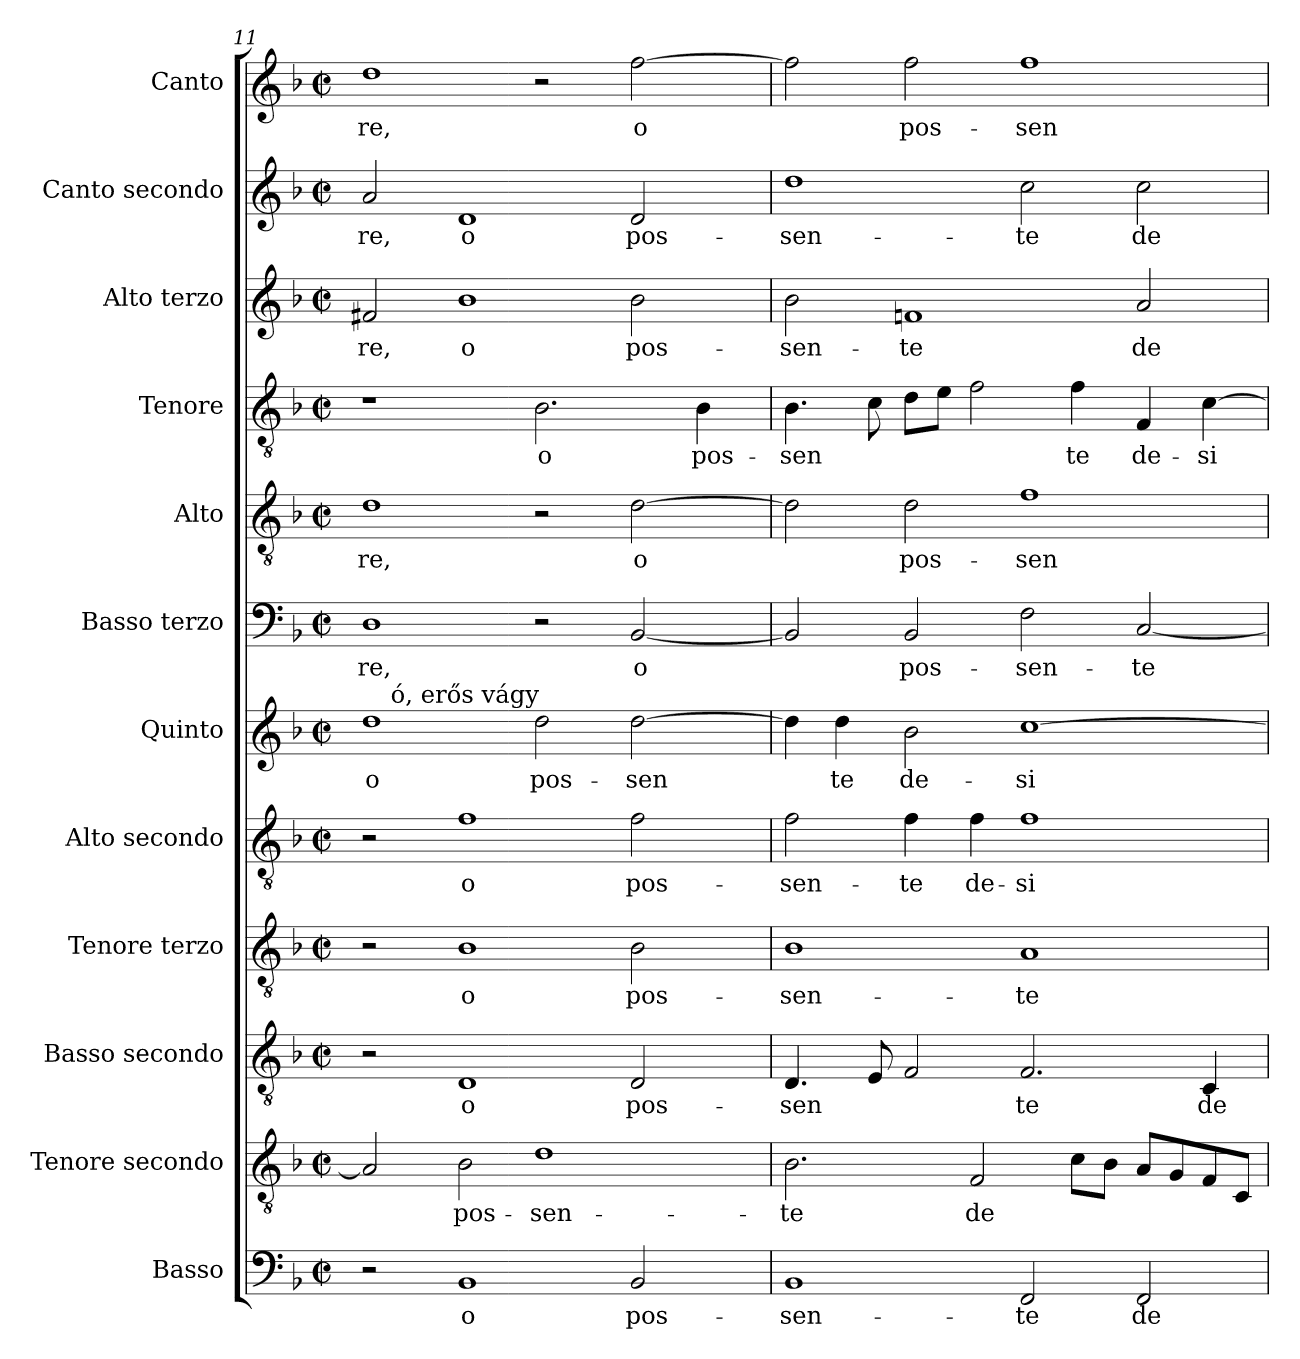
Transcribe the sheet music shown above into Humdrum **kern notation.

**kern	**text	**kern	**text	**kern	**text	**kern	**text	**kern	**text	**kern	**text	**kern	**text	**kern	**text	**kern	**text	**kern	**text	**kern	**text	**kern	**text
*part12	*part12	*part11	*part11	*part10	*part10	*part9	*part9	*part8	*part8	*part7	*part7	*part6	*part6	*part5	*part5	*part4	*part4	*part3	*part3	*part2	*part2	*part1	*part1
*staff12	*staff12	*staff11	*staff11	*staff10	*staff10	*staff9	*staff9	*staff8	*staff8	*staff7	*staff7	*staff6	*staff6	*staff5	*staff5	*staff4	*staff4	*staff3	*staff3	*staff2	*staff2	*staff1	*staff1
*I"Basso	*	*I"Tenore secondo	*	*I"Basso secondo	*	*I"Tenore terzo	*	*I"Alto secondo	*	*I"Quinto	*	*I"Basso terzo	*	*I"Alto	*	*I"Tenore	*	*I"Alto terzo	*	*I"Canto secondo	*	*I"Canto	*
*	*	*	*	*	*	*	*	*	*	*I'Q	*	*	*	*	*	*	*	*	*	*	*	*	*
*clefF4	*	*clefGv2	*	*clefGv2	*	*clefGv2	*	*clefGv2	*	*clefG2	*	*clefF4	*	*clefGv2	*	*clefGv2	*	*clefG2	*	*clefG2	*	*clefG2	*
*k[b-]	*	*k[b-]	*	*k[b-]	*	*k[b-]	*	*k[b-]	*	*k[b-]	*	*k[b-]	*	*k[b-]	*	*k[b-]	*	*k[b-]	*	*k[b-]	*	*k[b-]	*
*F:	*	*F:	*	*F:	*	*F:	*	*F:	*	*F:	*	*F:	*	*F:	*	*F:	*	*F:	*	*F:	*	*F:	*
*M2/2	*	*M2/2	*	*M2/2	*	*M2/2	*	*M2/2	*	*M2/2	*	*M2/2	*	*M2/2	*	*M2/2	*	*M2/2	*	*M2/2	*	*M2/2	*
*met(c|)	*	*met(c|)	*	*met(c|)	*	*met(c|)	*	*met(c|)	*	*met(c|)	*	*met(c|)	*	*met(c|)	*	*met(c|)	*	*met(c|)	*	*met(c|)	*	*met(c|)	*
=11	=11	=11	=11	=11	=11	=11	=11	=11	=11	=11	=11	=11	=11	=11	=11	=11	=11	=11	=11	=11	=11	=11	=11
!	!	!	!LO:LY:b:cj	!	!	!	!	!	!	!	!LO:LY:b:cj	!	!LO:LY:b:rj	!	!LO:LY:b:rj	!	!	!	!LO:LY:b:rj	!	!LO:LY:b:rj	!	!LO:LY:b:cj
*	*	*	*	*	*	*	*	*	*	*^	*	*	*	*	*	*	*	*	*	*	*	*	*
2r	.	2A/]	.	2r	.	2r	.	2r	.	1dd	16.ryy	o	1D	-re,	1d	-re,	1r	.	2f#X/	-re,	2a/	-re,	1dd	-re,
!	!	!	!	!	!	!	!	!	!	!	!LO:TX:a:t=ó, erős vágy	!	!	!	!	!	!	!	!	!	!	!	!	!
.	.	.	.	.	.	.	.	.	.	.	1ryy	.	.	.	.	.	.	.	.	.	.	.	.	.
!	!LO:LY:b:cj	!	!LO:LY:b:cj	!	!LO:LY:b:cj	!	!LO:LY:b:cj	!	!LO:LY:b:cj	!	!	!	!	!	!	!	!	!	!	!LO:LY:b:rj	!	!LO:LY:b:rj	!	!
1BB-	o	2B-\	pos-	1D	o	1B-	o	1f	o	.	.	.	.	.	.	.	.	.	1b-	o	1d	o	.	.
!	!	!	!LO:LY:b:cj	!	!	!	!	!	!	!	!	!LO:LY:b:cj	!	!	!	!	!	!LO:LY:b:rj	!	!	!	!	!	!
.	.	1d	-sen-	.	.	.	.	.	.	2dd\	.	pos-	2r	.	2r	.	2.B-\	o	.	.	.	.	2r	.
.	.	.	.	.	.	.	.	.	.	.	2ryy	.	.	.	.	.	.	.	.	.	.	.	.	.
!	!LO:LY:b:cj	!	!	!	!LO:LY:b:cj	!	!LO:LY:b:cj	!	!LO:LY:b:cj	!	!	!LO:LY:b:cj	!	!LO:LY:b:rj	!	!LO:LY:b:rj	!	!	!	!LO:LY:b:rj	!	!LO:LY:b:rj	!	!LO:LY:b:cj
2BB-/	pos-	.	.	2D/	pos-	2B-\	pos-	2f\	pos-	[>2dd\	.	-sen-	[<2BB-/	o	[>2d\	o	.	.	2b-\	pos-	2d/	pos-	[>2ff\	o
.	.	.	.	.	.	.	.	.	.	.	4ryy	.	.	.	.	.	.	.	.	.	.	.	.	.
!	!	!	!	!	!	!	!	!	!	!	!	!	!	!	!	!	!	!LO:LY:b:rj	!	!	!	!	!	!
.	.	.	.	.	.	.	.	.	.	.	.	.	.	.	.	.	4B-\	pos-	.	.	.	.	.	.
.	.	.	.	.	.	.	.	.	.	.	8ryy	.	.	.	.	.	.	.	.	.	.	.	.	.
.	.	.	.	.	.	.	.	.	.	.	32ryy	.	.	.	.	.	.	.	.	.	.	.	.	.
=12	=12	=12	=12	=12	=12	=12	=12	=12	=12	=12	=12	=12	=12	=12	=12	=12	=12	=12	=12	=12	=12	=12	=12	=12
!	!LO:LY:b:cj	!	!LO:LY:b:cj	!	!LO:LY:b:cj	!	!LO:LY:b:cj	!	!LO:LY:b:cj	!	!	!LO:LY:b:cj	!	!LO:LY:b:rj	!	!LO:LY:b:rj	!	!LO:LY:b:rj	!	!LO:LY:b:rj	!	!LO:LY:b:rj	!	!LO:LY:b:cj
*	*	*	*	*	*	*	*	*	*	*v	*v	*	*	*	*	*	*	*	*	*	*	*	*	*
1BB-	-sen-	2.B-\	-te	4.D/	-sen-	1B-	-sen-	2f\	-sen-	4dd\]	--	2BB-/]	.	2d\]	.	4.B-\	-sen-	2b-\	-sen-	1dd	-sen-	2ff\]	.
!	!	!	!	!	!	!	!	!	!	!	!LO:LY:b:cj	!	!	!	!	!	!	!	!	!	!	!	!
.	.	.	.	.	.	.	.	.	.	4dd\	-te	.	.	.	.	.	.	.	.	.	.	.	.
!	!	!	!	!	!LO:LY:b:cj	!	!	!	!	!	!	!	!	!	!	!	!LO:LY:b:rj	!	!	!	!	!	!
.	.	.	.	8E/	--	.	.	.	.	.	.	.	.	.	.	8c\	--	.	.	.	.	.	.
!	!	!	!	!	!LO:LY:b:cj	!	!	!	!LO:LY:b:cj	!	!LO:LY:b:cj	!	!LO:LY:b:rj	!	!LO:LY:b:rj	!	!LO:LY:b:rj	!	!LO:LY:b:rj	!	!	!	!LO:LY:b:cj
.	.	.	.	2F/	--	.	.	4f\	-te	2b-\	de-	2BB-/	pos-	2d\	pos-	8d\L	--	1fn	-te	.	.	2ff\	pos-
!	!	!	!	!	!	!	!	!	!	!	!	!	!	!	!	!	!LO:LY:b:rj	!	!	!	!	!	!
.	.	.	.	.	.	.	.	.	.	.	.	.	.	.	.	8e\J	--	.	.	.	.	.	.
!	!	!	!LO:LY:b:cj	!	!	!	!	!	!LO:LY:b:cj	!	!	!	!	!	!	!	!LO:LY:b:rj	!	!	!	!	!	!
.	.	2F/	de-	.	.	.	.	4f\	de-	.	.	.	.	.	.	2f\	--	.	.	.	.	.	.
!	!LO:LY:b:cj	!	!	!	!LO:LY:b:cj	!	!LO:LY:b:cj	!	!LO:LY:b:cj	!	!LO:LY:b:cj	!	!LO:LY:b:rj	!	!LO:LY:b:rj	!	!	!	!	!	!LO:LY:b:rj	!	!LO:LY:b:cj
2FF/	-te	.	.	2.F/	-te	1A	-te	1f	-si-	[>1cc	-si-	2F\	-sen-	1f	-sen-	.	.	.	.	2cc\	-te	1ff	-sen-
!	!	!	!LO:LY:b:cj	!	!	!	!	!	!	!	!	!	!	!	!	!	!LO:LY:b:rj	!	!	!	!	!	!
.	.	8c\L	--	.	.	.	.	.	.	.	.	.	.	.	.	4f\	-te	.	.	.	.	.	.
!	!	!	!LO:LY:b:cj	!	!	!	!	!	!	!	!	!	!	!	!	!	!	!	!	!	!	!	!
.	.	8B-\J	--	.	.	.	.	.	.	.	.	.	.	.	.	.	.	.	.	.	.	.	.
!	!LO:LY:b:cj	!	!LO:LY:b:cj	!	!	!	!	!	!	!	!	!	!LO:LY:b:rj	!	!	!	!LO:LY:b:rj	!	!LO:LY:b:rj	!	!LO:LY:b:rj	!	!
2FF/	de-	8A/L	--	.	.	.	.	.	.	.	.	[<2C/	-te	.	.	4F/	de-	2a/	de-	2cc\	de-	.	.
!	!	!	!LO:LY:b:cj	!	!	!	!	!	!	!	!	!	!	!	!	!	!	!	!	!	!	!	!
.	.	8G/	--	.	.	.	.	.	.	.	.	.	.	.	.	.	.	.	.	.	.	.	.
!	!	!	!LO:LY:b:cj	!	!LO:LY:b:cj	!	!	!	!	!	!	!	!	!	!	!	!LO:LY:b:rj	!	!	!	!	!	!
.	.	8F/	--	4C/	de-	.	.	.	.	.	.	.	.	.	.	[>4c\	-si-	.	.	.	.	.	.
!	!	!	!LO:LY:b:cj	!	!	!	!	!	!	!	!	!	!	!	!	!	!	!	!	!	!	!	!
.	.	8C/J	--	.	.	.	.	.	.	.	.	.	.	.	.	.	.	.	.	.	.	.	.
=	=	=	=	=	=	=	=	=	=	=	=	=	=	=	=	=	=	=	=	=	=	=	=
*-	*-	*-	*-	*-	*-	*-	*-	*-	*-	*-	*-	*-	*-	*-	*-	*-	*-	*-	*-	*-	*-	*-	*-
